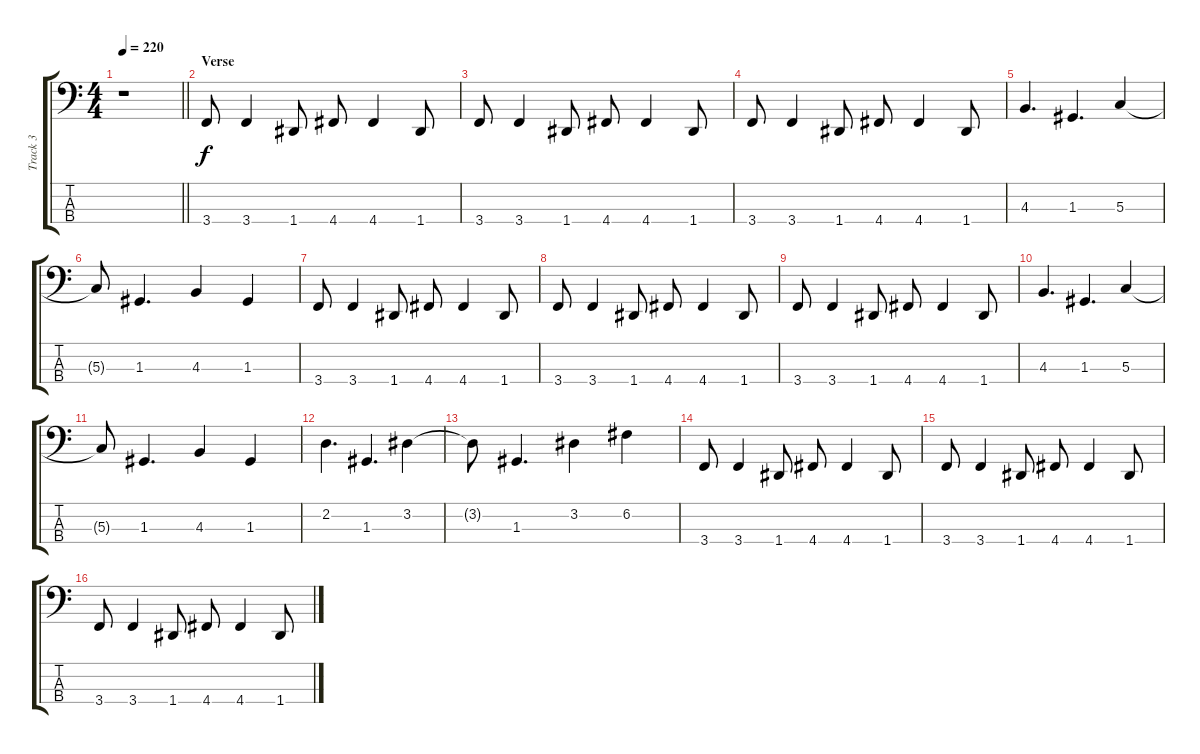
\track ("Track 3" "Track 3") {instrument electricbassfinger}
\staff {score tabs}
\tuning (F2 C2 G1 D1) {hide}
\ts (4 4)
\tempo 220
\clef f4
\barLineRight lightlight
\ks c
r.1{dy f} |
\section ("" "Verse")
3.4.8 3.4.4 1.4.8 4.4.8 4.4.4 1.4.8 |
3.4.8 3.4.4 1.4.8 4.4.8 4.4.4 1.4.8 |
3.4.8 3.4.4 1.4.8 4.4.8 4.4.4 1.4.8 |
4.3.4{d} 1.3.4{d} 5.3.4 |
5.3{t}.8 1.3.4{d} 4.3.4 1.3.4 |
3.4.8 3.4.4 1.4.8 4.4.8 4.4.4 1.4.8 |
3.4.8 3.4.4 1.4.8 4.4.8 4.4.4 1.4.8 |
3.4.8 3.4.4 1.4.8 4.4.8 4.4.4 1.4.8 |
4.3.4{d} 1.3.4{d} 5.3.4 |
5.3{t}.8 1.3.4{d} 4.3.4 1.3.4 |
2.2.4{d} 1.3.4{d} 3.2.4 |
3.2{t}.8 1.3.4{d} 3.2.4 6.2.4 |
3.4.8 3.4.4 1.4.8 4.4.8 4.4.4 1.4.8 |
3.4.8 3.4.4 1.4.8 4.4.8 4.4.4 1.4.8 |
3.4.8 3.4.4 1.4.8 4.4.8 4.4.4 1.4.8
